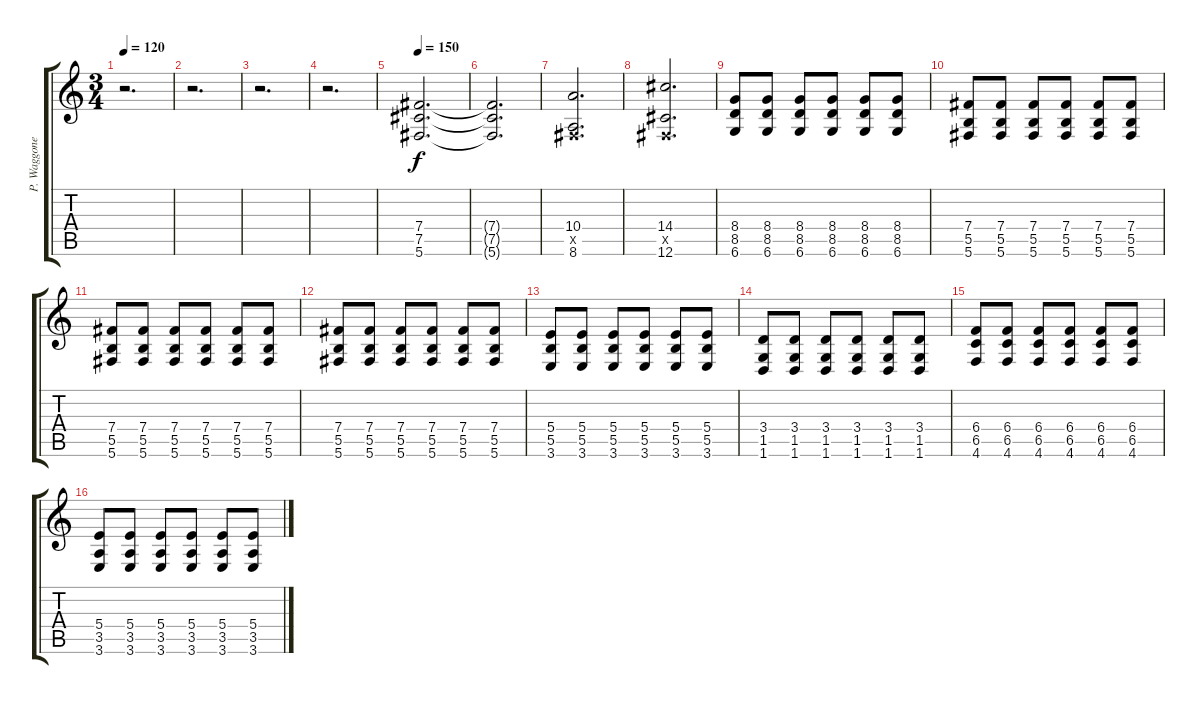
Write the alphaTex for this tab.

\track ("P. Waggoner Gtr." "P. Waggone") {instrument distortionguitar}
\staff {score tabs}
\tuning (Db4 Ab3 E3 B2 Gb2 Db2) {hide}
\ts (3 4)
\tempo 120
\clef g2
\ks c
r.2{d dy f} |
r.2{d} |
r.2{d} |
r.2{d} |
\tempo 150
(7.4 7.5 5.6).2{d} |
(7.4{t} 7.5{t} 5.6{t}).2{d} |
(10.4 0.5{x} 8.6).2{d} |
(14.4 0.5{x} 12.6).2{d} |
(8.4 8.5 6.6).8 (8.4 8.5 6.6).8 (8.4 8.5 6.6).8 (8.4 8.5 6.6).8 (8.4 8.5 6.6).8 (8.4 8.5 6.6).8 |
(7.4 5.5 5.6).8 (7.4 5.5 5.6).8 (7.4 5.5 5.6).8 (7.4 5.5 5.6).8 (7.4 5.5 5.6).8 (7.4 5.5 5.6).8 |
(7.4 5.5 5.6).8 (7.4 5.5 5.6).8 (7.4 5.5 5.6).8 (7.4 5.5 5.6).8 (7.4 5.5 5.6).8 (7.4 5.5 5.6).8 |
(7.4 5.5 5.6).8 (7.4 5.5 5.6).8 (7.4 5.5 5.6).8 (7.4 5.5 5.6).8 (7.4 5.5 5.6).8 (7.4 5.5 5.6).8 |
(5.4 5.5 3.6).8 (5.4 5.5 3.6).8 (5.4 5.5 3.6).8 (5.4 5.5 3.6).8 (5.4 5.5 3.6).8 (5.4 5.5 3.6).8 |
(3.4 1.5 1.6).8 (3.4 1.5 1.6).8 (3.4 1.5 1.6).8 (3.4 1.5 1.6).8 (3.4 1.5 1.6).8 (3.4 1.5 1.6).8 |
(6.4 6.5 4.6).8 (6.4 6.5 4.6).8 (6.4 6.5 4.6).8 (6.4 6.5 4.6).8 (6.4 6.5 4.6).8 (6.4 6.5 4.6).8 |
(5.4 3.5 3.6).8 (5.4 3.5 3.6).8 (5.4 3.5 3.6).8 (5.4 3.5 3.6).8 (5.4 3.5 3.6).8 (5.4 3.5 3.6).8
